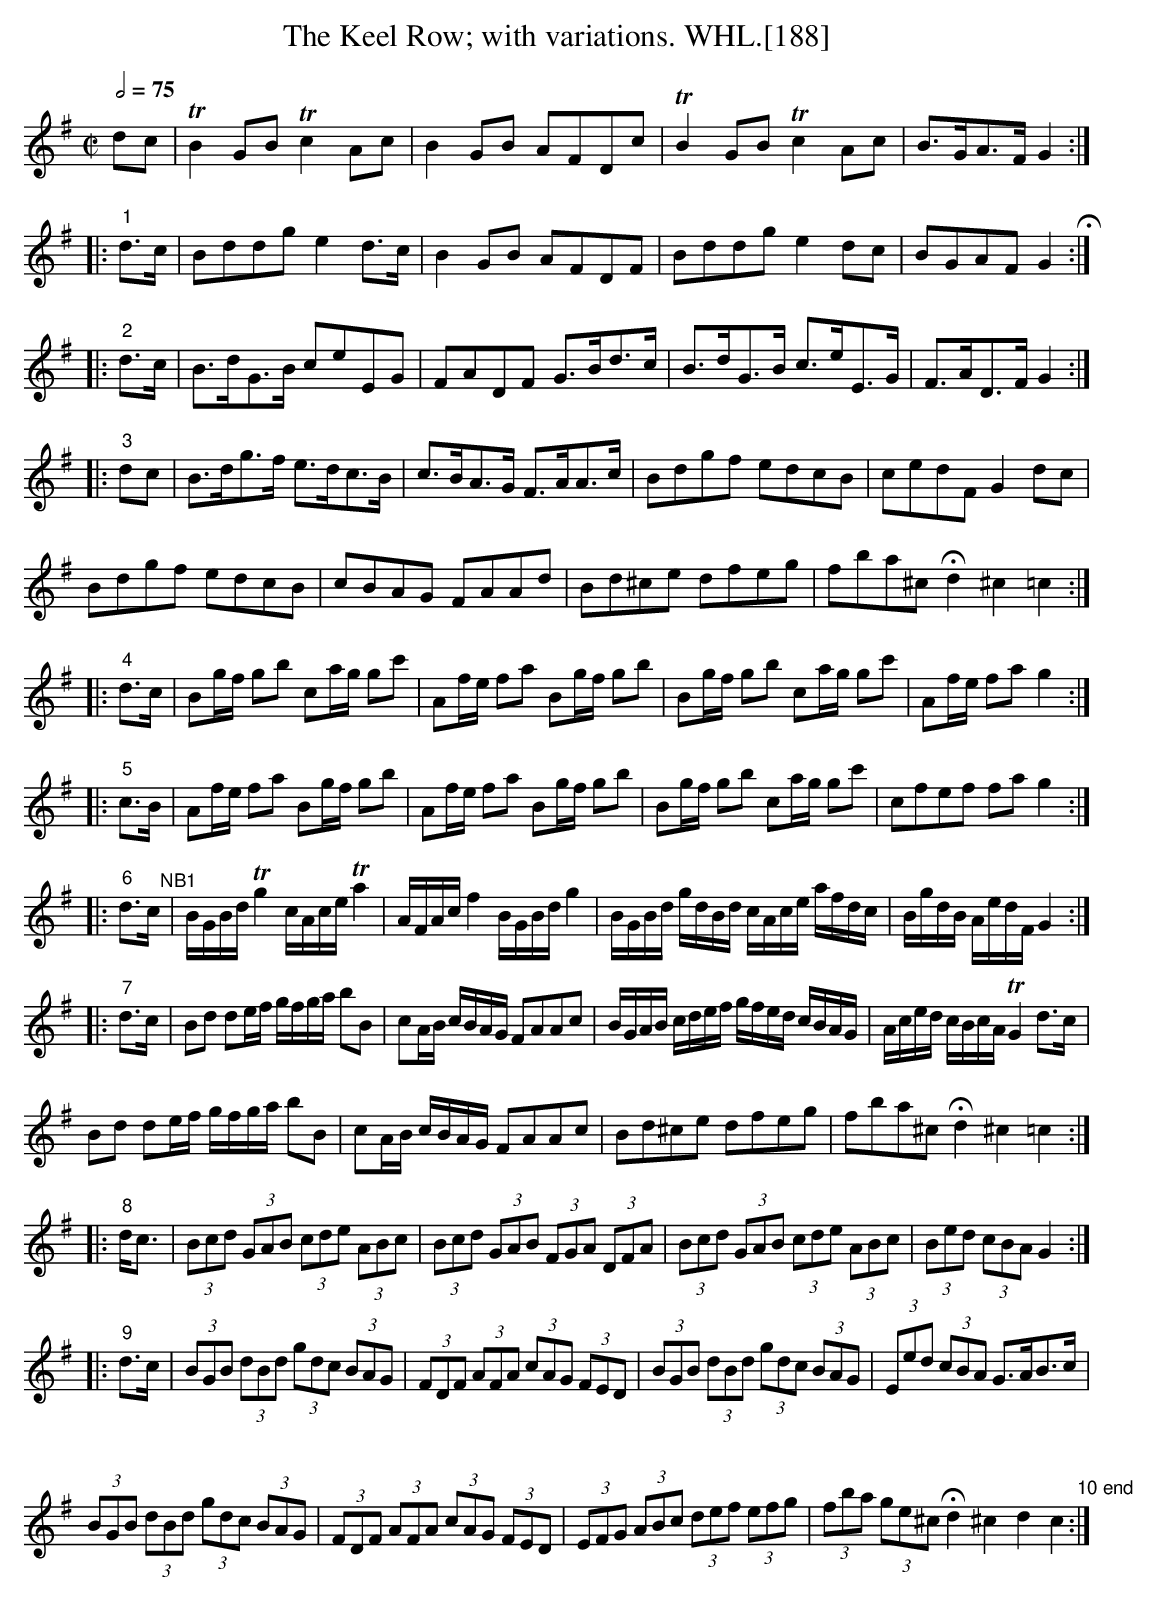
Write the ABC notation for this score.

X:1
T:Keel Row; with variations. WHL.[188], The
M:C|
L:1/8
Q:2/4=75
K:G
dc | TB2GB Tc2Ac | B2GB AFDc | TB2GB Tc2Ac | B>GA>F G2:|
|:"1"d>c | Bddg e2d>c | B2GB AFDF | Bddg e2dc | BGAF G2H:|
|:"2"d>c | B>dG>B ceEG | FADF G>Bd>c | B>dG>B c>eE>G | F>AD>F G2:|
|:"3"dc | B>dg>f e>dc>B | c>BA>G F>AA>c | Bdgf edcB | cedF G2dc |
Bdgf edcB | cBAG FAAd | Bd^ce dfeg | fba^c Hd2 ^c2 =c2:|
|:"4"d>c | Bg/f/ gb ca/g/ gc' | Af/e/ fa Bg/f/ gb | Bg/f/ gb ca/g/ gc' | Af/e/ fa g2:|
|:"5"c>B | Af/e/ fa Bg/f/ gb | Af/e/ fa Bg/f/ gb | Bg/f/ gb ca/g/ gc' | cfef fa g2:|
|:"6"d>c "^NB1"| B/G/B/d/ Tg2 c/A/c/e/ Ta2 | A/F/A/c/ f2 B/G/B/d/ g2 | \
B/G/B/d/ g/d/B/d/ c/A/c/e/ a/f/d/c/ | B/g/d/B/ A/e/d/F/ G2:|
|:"7"d>c | Bd de/f/ g/f/g/a/ bB | cA/B/ c/B/A/G/ FAAc | B/G/A/B/ c/d/e/f/ g/f/e/d/ c/B/A/G/ | \
A/c/e/d/ c/B/c/A/ TG2d>c |
Bd de/f/ g/f/g/a/ bB | cA/B/ c/B/A/G/ FAAc | Bd^ce dfeg | fba^c Hd2^c2 =c2:|
|:"8"d<c | (3Bcd (3GAB (3cde (3ABc | (3Bcd (3GAB (3FGA (3DFA | (3Bcd (3GAB (3cde (3ABc | (3Bed (3cBA G2:|
|:"9"d>c | (3BGB (3dBd (3gdc (3BAG | (3FDF (3AFA (3cAG (3FED | (3BGB (3dBd (3gdc (3BAG | (3Eed (3cBA G>AB>c |
(3BGB (3dBd (3gdc (3BAG | (3FDF (3AFA (3cAG (3FED | (3EFG (3ABc (3def (3efg | (3fba (3ge^c Hd2 ^c2d2c2 "10 end":|
